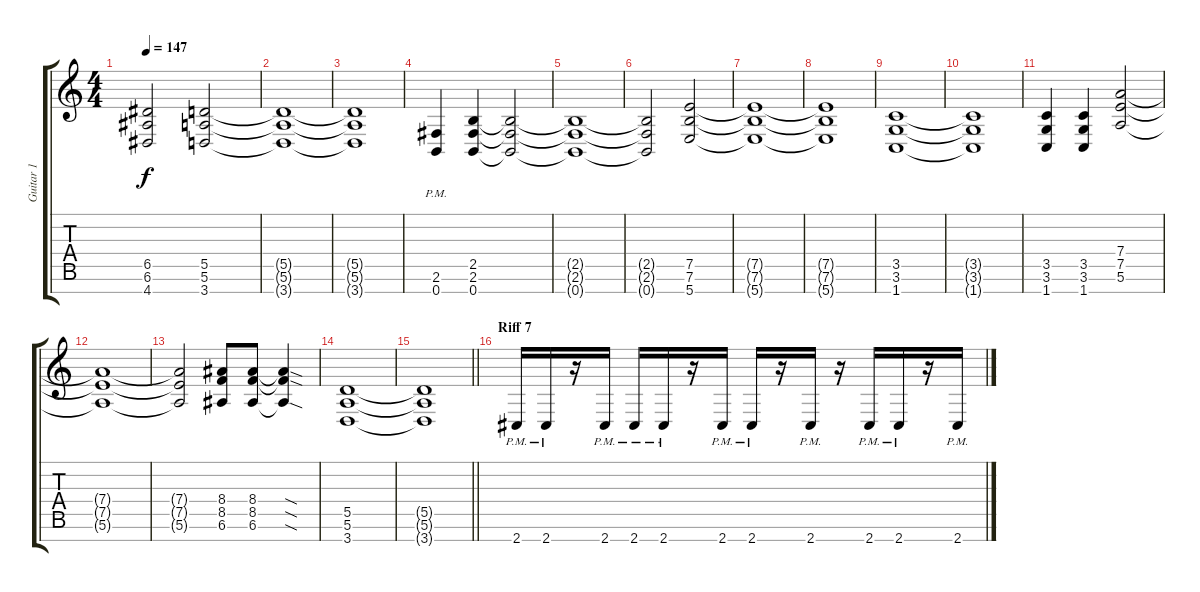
\track ("Guitar 1" "Guitar 1") {instrument distortionguitar}
\staff {score tabs}
\tuning (E4 B3 G3 D3 A2 E2 B1) {hide}
\ts (4 4)
\tempo 147
\clef g2
\ks c
(6.5{t} 6.6{t} 4.7{t}).2{dy f} (5.5 5.6 3.7).2 |
(5.5{t} 5.6{t} 3.7{t}).1 |
(5.5{t} 5.6{t} 3.7{t}).1 |
(2.6{pm} 0.7{pm}).4 (2.5 2.6 0.7).4 (2.5{t} 2.6{t} 0.7{t}).2 |
(2.5{t} 2.6{t} 0.7{t}).1 |
(2.5{t} 2.6{t} 0.7{t}).2 (7.5 7.6 5.7).2 |
(7.5{t} 7.6{t} 5.7{t}).1 |
(7.5{t} 7.6{t} 5.7{t}).1 |
(3.5 3.6 1.7).1 |
(3.5{t} 3.6{t} 1.7{t}).1 |
(3.5 3.6 1.7).4 (3.5 3.6 1.7).4 (7.4 7.5 5.6).2 |
(7.4{t} 7.5{t} 5.6{t}).1 |
(7.4{t} 7.5{t} 5.6{t}).2 (8.4 8.5 6.6).8 (8.4 8.5 6.6).8 (8.4{sod t} 8.5{sod t} 6.6{sod t}).4 |
(5.5 5.6 3.7).1 |
\barLineRight lightlight
(5.5{t} 5.6{t} 3.7{t}).1 |
\section ("" "Riff 7")
2.7{pm}.16 2.7{pm}.16 r.16 2.7{pm}.16 2.7{pm}.16 2.7{pm}.16 r.16 2.7{pm}.16 2.7{pm}.16 r.16 2.7{pm}.16 r.16 2.7{pm}.16 2.7{pm}.16 r.16 2.7{pm}.16
